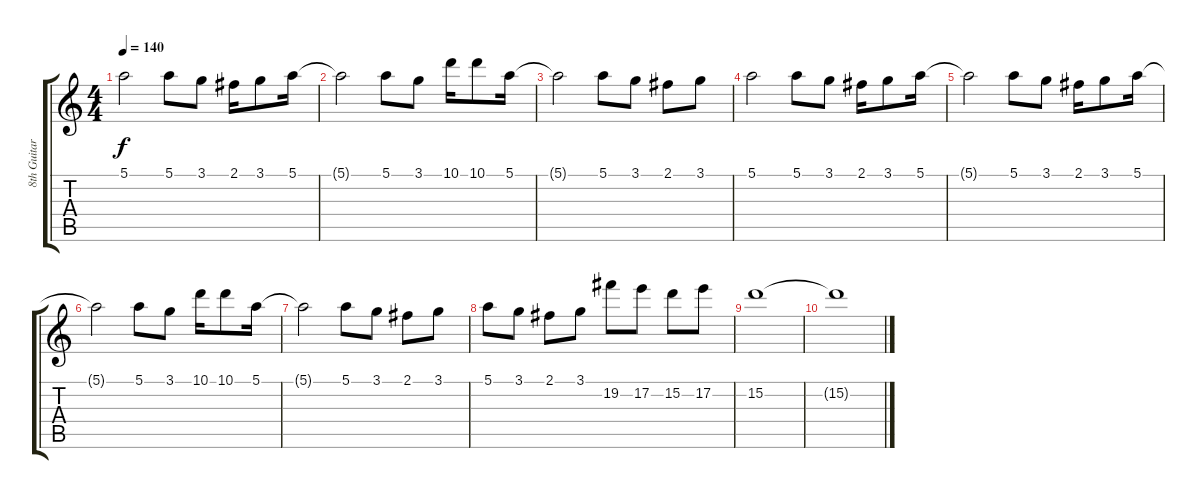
\track ("8th Guitar - Mathias" "8th Guitar") {instrument distortionguitar}
\staff {score tabs}
\tuning (E4 B3 G3 D3 A2 E2) {hide}
\ts (4 4)
\tempo 140
\clef g2
\ks c
5.1{t}.2{dy f} 5.1.8 3.1.8 2.1.16 3.1.8 5.1.16 |
5.1{t}.2 5.1.8 3.1.8 10.1.16 10.1.8 5.1.16 |
5.1{t}.2 5.1.8 3.1.8 2.1.8 3.1.8 |
5.1.2 5.1.8 3.1.8 2.1.16 3.1.8 5.1.16 |
5.1{t}.2 5.1.8 3.1.8 2.1.16 3.1.8 5.1.16 |
5.1{t}.2 5.1.8 3.1.8 10.1.16 10.1.8 5.1.16 |
5.1{t}.2 5.1.8 3.1.8 2.1.8 3.1.8 |
5.1.8 3.1.8 2.1.8 3.1.8 19.2.8 17.2.8 15.2.8 17.2.8 |
15.2.1 |
15.2{t}.1
